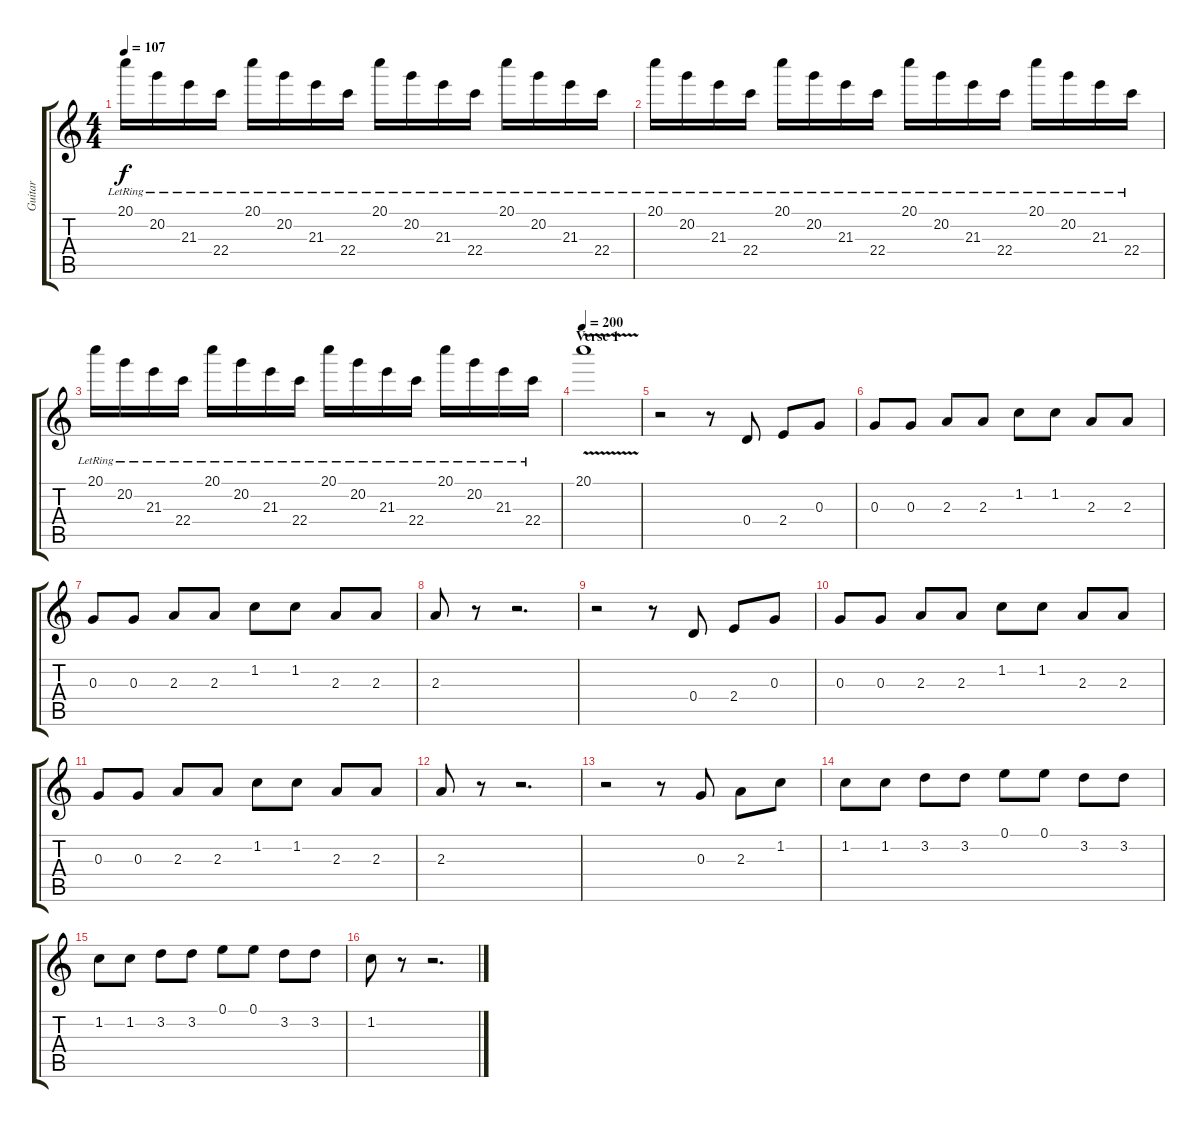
\track ("Guitar " "Guitar ") {instrument overdrivenguitar}
\staff {score tabs}
\tuning (E4 B3 G3 D3 A2 E2) {hide}
\ts (4 4)
\tempo 107
\clef g2
\ks c
20.1{lr}.16{dy f} 20.2{lr}.16 21.3{lr}.16 22.4{lr}.16 20.1{lr}.16 20.2{lr}.16 21.3{lr}.16 22.4{lr}.16 20.1{lr}.16 20.2{lr}.16 21.3{lr}.16 22.4{lr}.16 20.1{lr}.16 20.2{lr}.16 21.3{lr}.16 22.4{lr}.16 |
20.1{lr}.16 20.2{lr}.16 21.3{lr}.16 22.4{lr}.16 20.1{lr}.16 20.2{lr}.16 21.3{lr}.16 22.4{lr}.16 20.1{lr}.16 20.2{lr}.16 21.3{lr}.16 22.4{lr}.16 20.1{lr}.16 20.2{lr}.16 21.3{lr}.16 22.4{lr}.16 |
20.1{lr}.16 20.2{lr}.16 21.3{lr}.16 22.4{lr}.16 20.1{lr}.16 20.2{lr}.16 21.3{lr}.16 22.4{lr}.16 20.1{lr}.16 20.2{lr}.16 21.3{lr}.16 22.4{lr}.16 20.1{lr}.16 20.2{lr}.16 21.3{lr}.16 22.4{lr}.16 |
\section ("" "Verse 1")
\tempo 200
20.1{v}.1 |
r.2{instrument overdrivenguitar} r.8 0.4.8 2.4.8 0.3.8 |
0.3.8 0.3.8 2.3.8 2.3.8 1.2.8 1.2.8 2.3.8 2.3.8 |
0.3.8 0.3.8 2.3.8 2.3.8 1.2.8 1.2.8 2.3.8 2.3.8 |
2.3.8 r.8 r.2{d} |
r.2 r.8 0.4.8 2.4.8 0.3.8 |
0.3.8 0.3.8 2.3.8 2.3.8 1.2.8 1.2.8 2.3.8 2.3.8 |
0.3.8 0.3.8 2.3.8 2.3.8 1.2.8 1.2.8 2.3.8 2.3.8 |
2.3.8 r.8 r.2{d} |
r.2 r.8 0.3.8 2.3.8 1.2.8 |
1.2.8 1.2.8 3.2.8 3.2.8 0.1.8 0.1.8 3.2.8 3.2.8 |
1.2.8 1.2.8 3.2.8 3.2.8 0.1.8 0.1.8 3.2.8 3.2.8 |
1.2.8 r.8 r.2{d}
